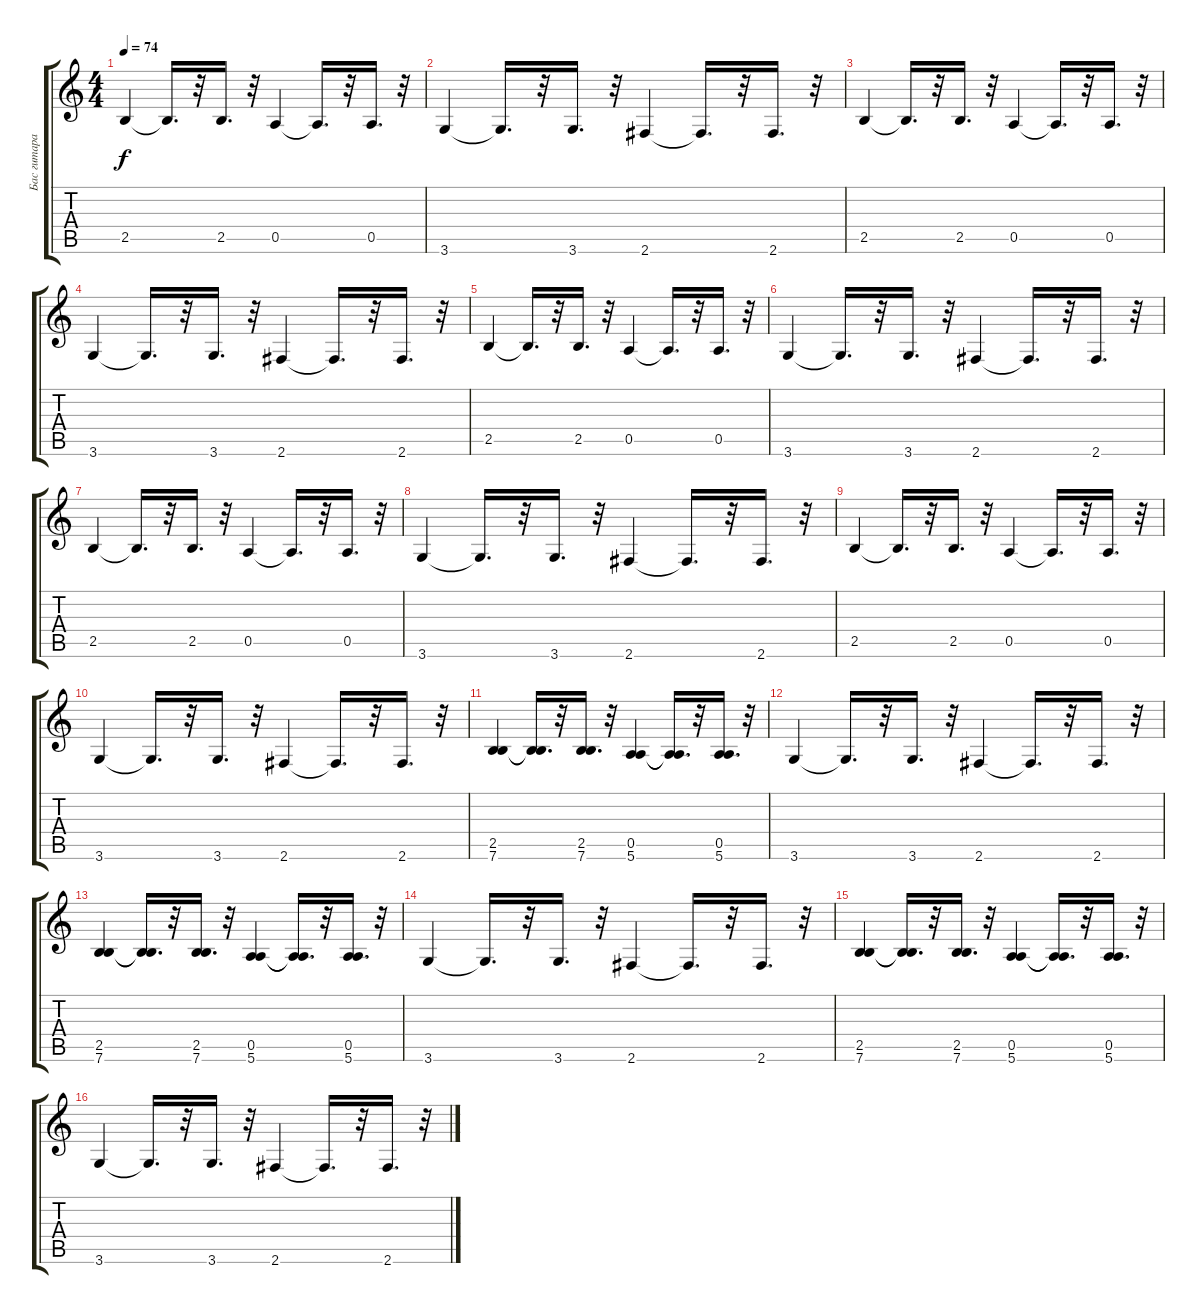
\track ("Бас гитара." "Бас гитара") {instrument electricbassfinger}
\staff {score tabs}
\tuning (E4 B3 G3 D3 A2 E2) {hide}
\ts (4 4)
\tempo 74
\clef g2
\ks c
2.5.4{dy f} 2.5{t}.16{d} r.32 2.5.16{d} r.32 0.5.4 0.5{t}.16{d} r.32 0.5.16{d} r.32 |
3.6.4 3.6{t}.16{d} r.32 3.6.16{d} r.32 2.6.4 2.6{t}.16{d} r.32 2.6.16{d} r.32 |
2.5.4 2.5{t}.16{d} r.32 2.5.16{d} r.32 0.5.4 0.5{t}.16{d} r.32 0.5.16{d} r.32 |
3.6.4 3.6{t}.16{d} r.32 3.6.16{d} r.32 2.6.4 2.6{t}.16{d} r.32 2.6.16{d} r.32 |
2.5.4 2.5{t}.16{d} r.32 2.5.16{d} r.32 0.5.4 0.5{t}.16{d} r.32 0.5.16{d} r.32 |
3.6.4 3.6{t}.16{d} r.32 3.6.16{d} r.32 2.6.4 2.6{t}.16{d} r.32 2.6.16{d} r.32 |
2.5.4 2.5{t}.16{d} r.32 2.5.16{d} r.32 0.5.4 0.5{t}.16{d} r.32 0.5.16{d} r.32 |
3.6.4 3.6{t}.16{d} r.32 3.6.16{d} r.32 2.6.4 2.6{t}.16{d} r.32 2.6.16{d} r.32 |
2.5.4 2.5{t}.16{d} r.32 2.5.16{d} r.32 0.5.4 0.5{t}.16{d} r.32 0.5.16{d} r.32 |
3.6.4 3.6{t}.16{d} r.32 3.6.16{d} r.32 2.6.4 2.6{t}.16{d} r.32 2.6.16{d} r.32 |
(2.5 7.6).4 (2.5{t} 7.6{t}).16{d} r.32 (2.5 7.6).16{d} r.32 (0.5 5.6).4 (0.5{t} 5.6{t}).16{d} r.32 (0.5 5.6).16{d} r.32 |
3.6.4 3.6{t}.16{d} r.32 3.6.16{d} r.32 2.6.4 2.6{t}.16{d} r.32 2.6.16{d} r.32 |
(2.5 7.6).4 (2.5{t} 7.6{t}).16{d} r.32 (2.5 7.6).16{d} r.32 (0.5 5.6).4 (0.5{t} 5.6{t}).16{d} r.32 (0.5 5.6).16{d} r.32 |
3.6.4 3.6{t}.16{d} r.32 3.6.16{d} r.32 2.6.4 2.6{t}.16{d} r.32 2.6.16{d} r.32 |
(2.5 7.6).4 (2.5{t} 7.6{t}).16{d} r.32 (2.5 7.6).16{d} r.32 (0.5 5.6).4 (0.5{t} 5.6{t}).16{d} r.32 (0.5 5.6).16{d} r.32 |
3.6.4 3.6{t}.16{d} r.32 3.6.16{d} r.32 2.6.4 2.6{t}.16{d} r.32 2.6.16{d} r.32
